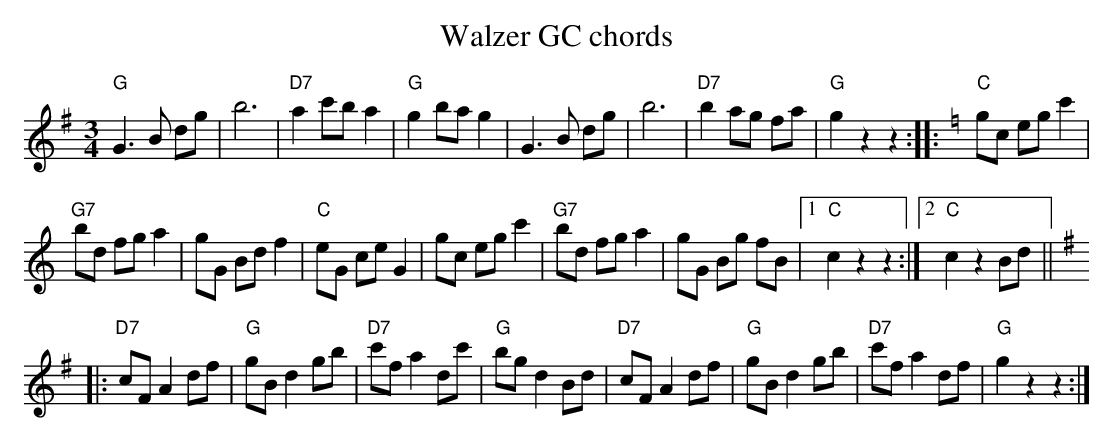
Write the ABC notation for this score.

X:1
T: Walzer GC chords
M:3/4
L:1/4
K:G %%MIDI gchordon
"G"G>B d/g/ | b3 | "D7"a c'/b/ a | "G"g b/a/ g |  G>B d/g/ | b3 | "D7"b a/g/ f/a/ | "G"g zz :: [K:C] [L:1/8] "C"gc eg c'2 |
"G7"bd fg a2 | gG Bd f2 | "C"eG ce G2 | gc eg c'2 | "G7"bd fg a2 | gG Bg fB |1 "C"c2 z2z2 :|2 "C"c2 z2 Bd ||
|: [K:G]
"D7"cF A2 df | "G"gB d2 gb | "D7"c'f a2 dc' | "G"bg d2 Bd | "D7"cF A2 df | "G"gB d2 gb | "D7"c'f a2 df | "G"g2 z2z2 :|
